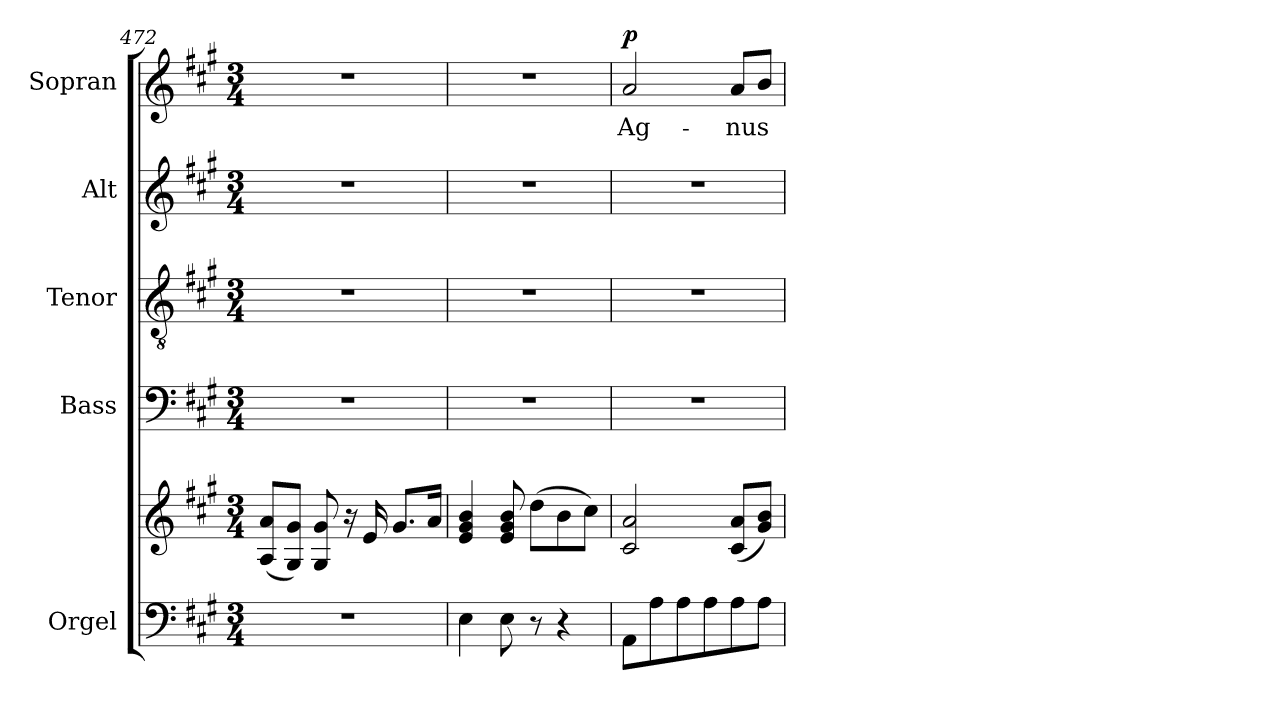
**kern	**kern	**kern	**kern	**kern	**kern	**text	**dynam
*part5	*part5	*part4	*part3	*part2	*part1	*part1	*part1
*staff6	*staff5	*staff4	*staff3	*staff2	*staff1	*staff1	*staff1
*I"Orgel	*	*I"Bass	*I"Tenor	*I"Alt	*I"Sopran	*	*
*I'Org.	*	*I'B.	*I'T.	*I'A.	*I'S.	*	*
*clefF4	*clefG2	*clefF4	*clefGv2	*clefG2	*clefG2	*	*
*k[f#c#g#]	*k[f#c#g#]	*k[f#c#g#]	*k[f#c#g#]	*k[f#c#g#]	*k[f#c#g#]	*	*
*A:	*A:	*A:	*A:	*A:	*A:	*	*
*M3/4	*M3/4	*M3/4	*M3/4	*M3/4	*M3/4	*	*
=472	=472	=472	=472	=472	=472	=472	=472
2.r	(<8A/ 8a/L	2.r	2.r	2.r	2.r	.	.
.	8G#/ 8g#/J)	.	.	.	.	.	.
.	8G#/ 8g#/	.	.	.	.	.	.
.	16r	.	.	.	.	.	.
.	16e/	.	.	.	.	.	.
.	8.g#/L	.	.	.	.	.	.
.	16a/Jk	.	.	.	.	.	.
=473	=473	=473	=473	=473	=473	=473	=473
4E\	4e/ 4g#/ 4b/	2.r	2.r	2.r	2.r	.	.
8E\	8e/ 8g#/ 8b/	.	.	.	.	.	.
8r	(>8dd\L	.	.	.	.	.	.
4r	8b\	.	.	.	.	.	.
.	8cc#\J)	.	.	.	.	.	.
!!LO:LB:g=z
=474	=474	=474	=474	=474	=474	=474	=474
!	!	!	!	!	!	!LO:LY:b	!LO:DY:a
8AA\L	2c#/ 2a/	2.r	2.r	2.r	2a/	Ag-	p
8A\	.	.	.	.	.	.	.
8A\	.	.	.	.	.	.	.
8A\	.	.	.	.	.	.	.
!	!	!	!	!	!	!LO:LY:b	!
8A\	(<8c#/ 8a/L	.	.	.	8a/L	-nus	.
8A\J	8g#/ 8b/J)	.	.	.	8b/J	.	.
=	=	=	=	=	=	=	=
*-	*-	*-	*-	*-	*-	*-	*-
